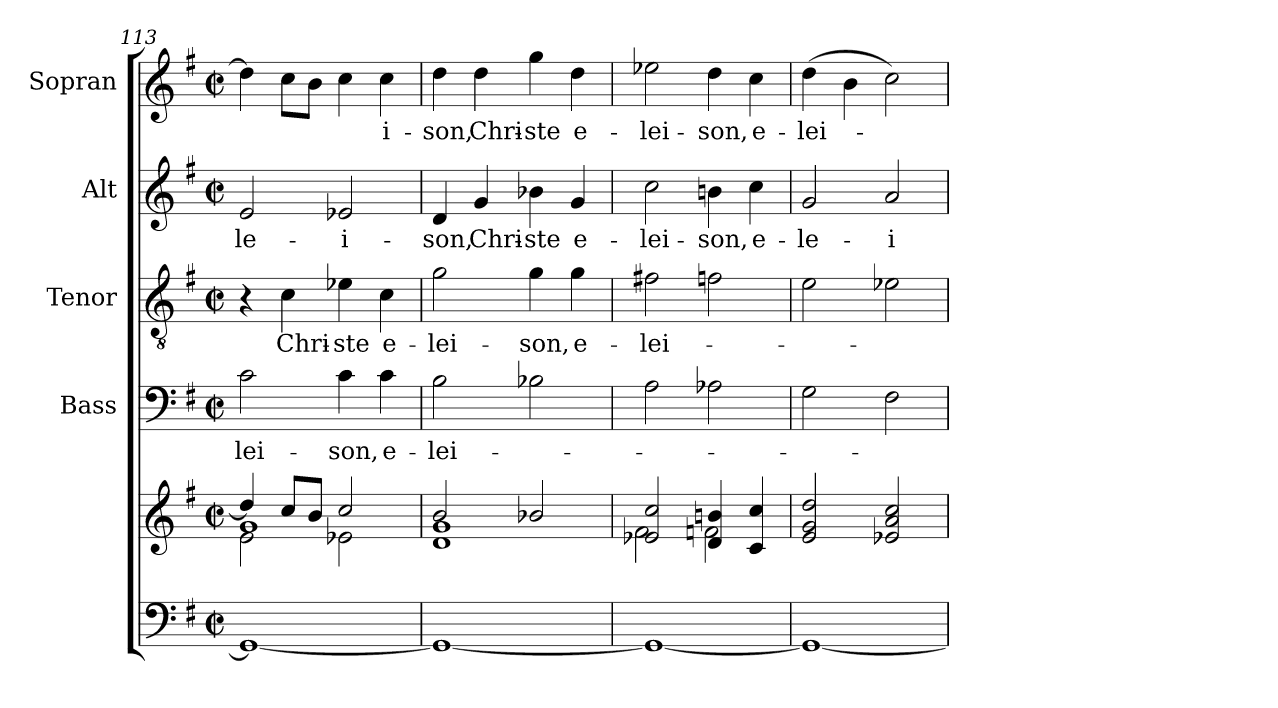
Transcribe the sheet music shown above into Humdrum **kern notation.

**kern	**kern	**kern	**text	**kern	**text	**kern	**text	**kern	**text
*part5	*part5	*part4	*part4	*part3	*part3	*part2	*part2	*part1	*part1
*staff6	*staff5	*staff4	*staff4	*staff3	*staff3	*staff2	*staff2	*staff1	*staff1
*	*	*I"Bass	*	*I"Tenor	*	*I"Alt	*	*I"Sopran	*
*	*	*I'B.	*	*I'T.	*	*I'A.	*	*I'S.	*
*clefF4	*clefG2	*clefF4	*	*clefGv2	*	*clefG2	*	*clefG2	*
*k[f#]	*k[f#]	*k[f#]	*	*k[f#]	*	*k[f#]	*	*k[f#]	*
*G:	*G:	*G:	*	*G:	*	*G:	*	*G:	*
*M2/2	*M2/2	*M2/2	*	*M2/2	*	*M2/2	*	*M2/2	*
*met(c|)	*met(c|)	*met(c|)	*	*met(c|)	*	*met(c|)	*	*met(c|)	*
=113	=113	=113	=113	=113	=113	=113	=113	=113	=113
*	*^	*	*	*	*	*	*	*	*
*	*	*^	*	*	*	*	*	*	*	*
!	!	!	!	!	!LO:LY:b	!	!	!	!LO:LY:b	!	!
1GG_	4dd/]	2e\	1g	2c\	-lei-	4r	.	2e/	-le-	4dd\]	.
!	!	!	!	!	!	!	!LO:LY:b	!	!	!	!
.	8cc/L	.	.	.	.	4c\	Chri-	.	.	8cc\L	.
.	8b/J	.	.	.	.	.	.	.	.	8b\J	.
!	!	!	!	!	!LO:LY:b	!	!LO:LY:b	!	!LO:LY:b	!	!
.	2cc/	2e-X\	.	4c\	-son,	4e-X\	-ste	2e-X/	-i-	4cc\	.
!	!	!	!	!	!LO:LY:b	!	!LO:LY:b	!	!	!	!LO:LY:b
.	.	.	.	4c\	e-	4c\	e-	.	.	4cc\	-i-
*	*	*v	*v	*	*	*	*	*	*	*	*
=114	=114	=114	=114	=114	=114	=114	=114	=114	=114	=114
!	!	!	!	!LO:LY:b	!	!LO:LY:b	!	!LO:LY:b	!	!LO:LY:b
1GG_	2b/	1d 1g	2B\	-lei-	2g\	-lei-	4d/	-son,	4dd\	-son,
!	!	!	!	!	!	!	!	!LO:LY:b	!	!LO:LY:b
.	.	.	.	.	.	.	4g/	Chri-	4dd\	Chri-
!	!	!	!	!	!	!LO:LY:b	!	!LO:LY:b	!	!LO:LY:b
.	2b-X/	.	2B-X\	.	4g\	-son,	4b-X\	-ste	4gg\	-ste
!	!	!	!	!	!	!LO:LY:b	!	!LO:LY:b	!	!LO:LY:b
.	.	.	.	.	4g\	e-	4g/	e-	4dd\	e-
=115	=115	=115	=115	=115	=115	=115	=115	=115	=115	=115
!	!	!	!	!	!	!LO:LY:b	!	!LO:LY:b	!	!LO:LY:b
1GG_	2e-X/ 2cc/	2f#\	2A\	.	2f#X\	-lei-	2cc\	-lei-	2ee-X\	-lei-
!	!	!	!	!	!	!	!	!LO:LY:b	!	!LO:LY:b
.	4d/ 4bn/	2fn\	2A-X\	.	2fn\	.	4bn\	-son,	4dd\	-son,
!	!	!	!	!	!	!	!	!LO:LY:b	!	!LO:LY:b
.	4c/ 4cc/	.	.	.	.	.	4cc\	e-	4cc\	e-
*	*v	*v	*	*	*	*	*	*	*	*
=116	=116	=116	=116	=116	=116	=116	=116	=116	=116
!	!	!	!	!	!	!	!LO:LY:b	!	!LO:LY:b
1GG_	2e/ 2g/ 2dd/	2G\	.	2e\	.	2g/	-le-	(>4dd\	-lei-
.	.	.	.	.	.	.	.	4b\	.
!	!	!	!	!	!	!	!LO:LY:b	!	!
.	2e-X/ 2a/ 2cc/	2F#\	.	2e-X\	.	2a/	-i-	2cc\)	.
=	=	=	=	=	=	=	=	=	=
*-	*-	*-	*-	*-	*-	*-	*-	*-	*-
